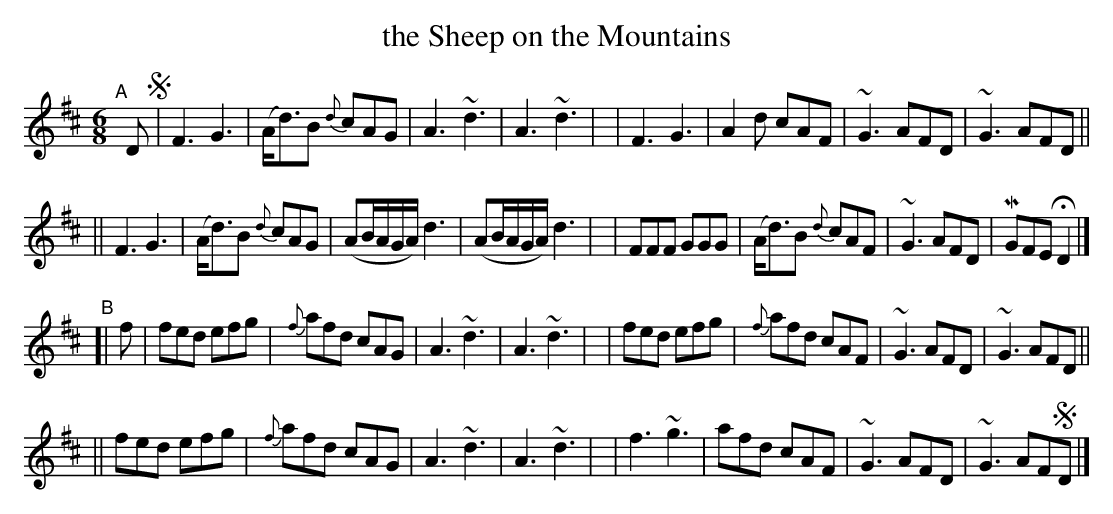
X:1
T: the Sheep on the Mountains
M: 6/8
L: 1/8
K: D
"^A"[|] D !segno!\
|  F3 G3 | (A<d)B {d}cAG | A3 ~d3 | A3 ~d3 |\
|  F3 G3 | A2d cAF | ~G3 AFD | ~G3 AFD ||
|| F3 G3 | (A<d)B {d}cAG | (AB/A/G/A/)d3 | (AB/A/G/A/) d3 |\
|  FFF GGG | (A<d)B {d}cAF | ~G3 AFD | MGFE HD2 |]
"^B"[| f \
|  fed efg | {f}afd cAG | A3 ~d3 | A3 ~d3 |\
|  fed efg | {f}afd cAF | ~G3 AFD | ~G3 AFD ||
|| fed efg | {f}afd cAG | A3 ~d3 | A3 ~d3 |\
|  f3 ~g3 | afd cAF | ~G3 AFD | ~G3 AF!segno!D |]
